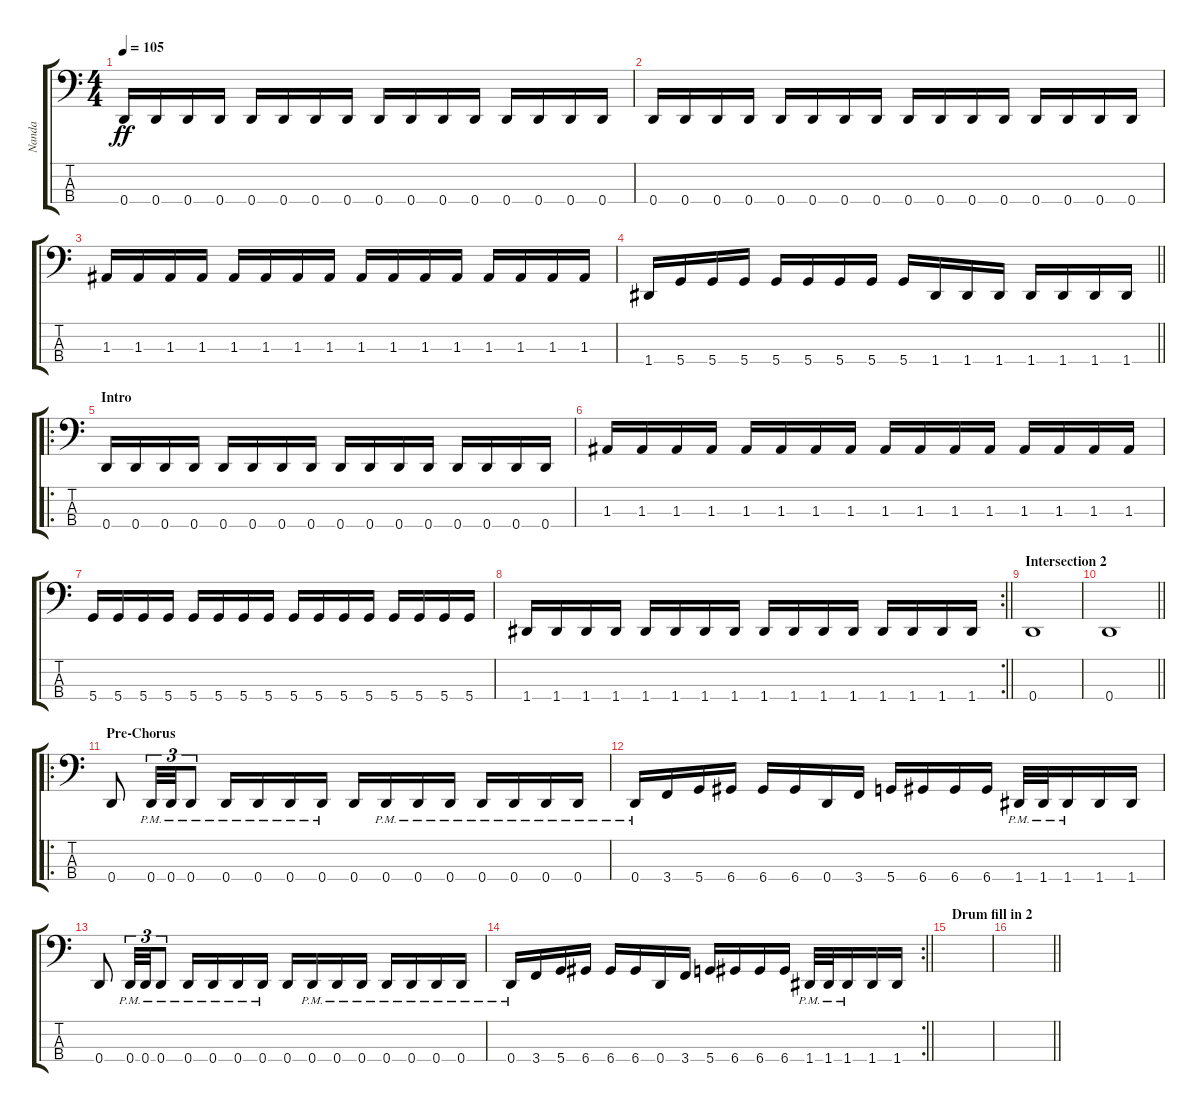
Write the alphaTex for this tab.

\track ("Nanda" "Nanda") {instrument electricbasspick}
\staff {score tabs}
\tuning (G2 D2 A1 D1) {hide}
\ts (4 4)
\tempo 105
\clef f4
\ks c
0.4.16{dy ff} 0.4.16 0.4.16 0.4.16 0.4.16 0.4.16 0.4.16 0.4.16 0.4.16 0.4.16 0.4.16 0.4.16 0.4.16 0.4.16 0.4.16 0.4.16 |
0.4.16 0.4.16 0.4.16 0.4.16 0.4.16 0.4.16 0.4.16 0.4.16 0.4.16 0.4.16 0.4.16 0.4.16 0.4.16 0.4.16 0.4.16 0.4.16 |
1.3.16 1.3.16 1.3.16 1.3.16 1.3.16 1.3.16 1.3.16 1.3.16 1.3.16 1.3.16 1.3.16 1.3.16 1.3.16 1.3.16 1.3.16 1.3.16 |
\barLineRight lightlight
1.4.16 5.4.16 5.4.16 5.4.16 5.4.16 5.4.16 5.4.16 5.4.16 5.4.16 1.4.16 1.4.16 1.4.16 1.4.16 1.4.16 1.4.16 1.4.16 |
\ro
\section ("" "Intro")
0.4.16 0.4.16 0.4.16 0.4.16 0.4.16 0.4.16 0.4.16 0.4.16 0.4.16 0.4.16 0.4.16 0.4.16 0.4.16 0.4.16 0.4.16 0.4.16 |
1.3.16 1.3.16 1.3.16 1.3.16 1.3.16 1.3.16 1.3.16 1.3.16 1.3.16 1.3.16 1.3.16 1.3.16 1.3.16 1.3.16 1.3.16 1.3.16 |
5.4.16 5.4.16 5.4.16 5.4.16 5.4.16 5.4.16 5.4.16 5.4.16 5.4.16 5.4.16 5.4.16 5.4.16 5.4.16 5.4.16 5.4.16 5.4.16 |
\rc 2
\barLineRight lightlight
1.4.16 1.4.16 1.4.16 1.4.16 1.4.16 1.4.16 1.4.16 1.4.16 1.4.16 1.4.16 1.4.16 1.4.16 1.4.16 1.4.16 1.4.16 1.4.16 |
\section ("" "Intersection 2")
0.4.1 |
\barLineRight lightlight
0.4.1 |
\ro
\section ("" "Pre-Chorus")
0.4.8 0.4{pm}.32{tu (3 2)} 0.4{pm}.32{tu (3 2)} 0.4{pm}.8{tu (3 2)} 0.4{pm}.16 0.4{pm}.16 0.4{pm}.16 0.4{pm}.16 0.4.16 0.4{pm}.16 0.4{pm}.16 0.4{pm}.16 0.4{pm}.16 0.4{pm}.16 0.4{pm}.16 0.4{pm}.16 |
0.4{pm}.16 3.4.16 5.4.16 6.4.16 6.4.16 6.4.16 0.4.16 3.4.16 5.4.16 6.4.16 6.4.16 6.4.16 1.4{pm}.32 1.4{pm}.32 1.4{pm}.16 1.4.16 1.4.16 |
0.4.8 0.4{pm}.32{tu (3 2)} 0.4{pm}.32{tu (3 2)} 0.4{pm}.8{tu (3 2)} 0.4{pm}.16 0.4{pm}.16 0.4{pm}.16 0.4{pm}.16 0.4.16 0.4{pm}.16 0.4{pm}.16 0.4{pm}.16 0.4{pm}.16 0.4{pm}.16 0.4{pm}.16 0.4{pm}.16 |
\rc 2
\barLineRight lightlight
0.4{pm}.16 3.4.16 5.4.16 6.4.16 6.4.16 6.4.16 0.4.16 3.4.16 5.4.16 6.4.16 6.4.16 6.4.16 1.4{pm}.32 1.4{pm}.32 1.4{pm}.16 1.4.16 1.4.16 |
\section ("" "Drum fill in 2")
|
\barLineRight lightlight
